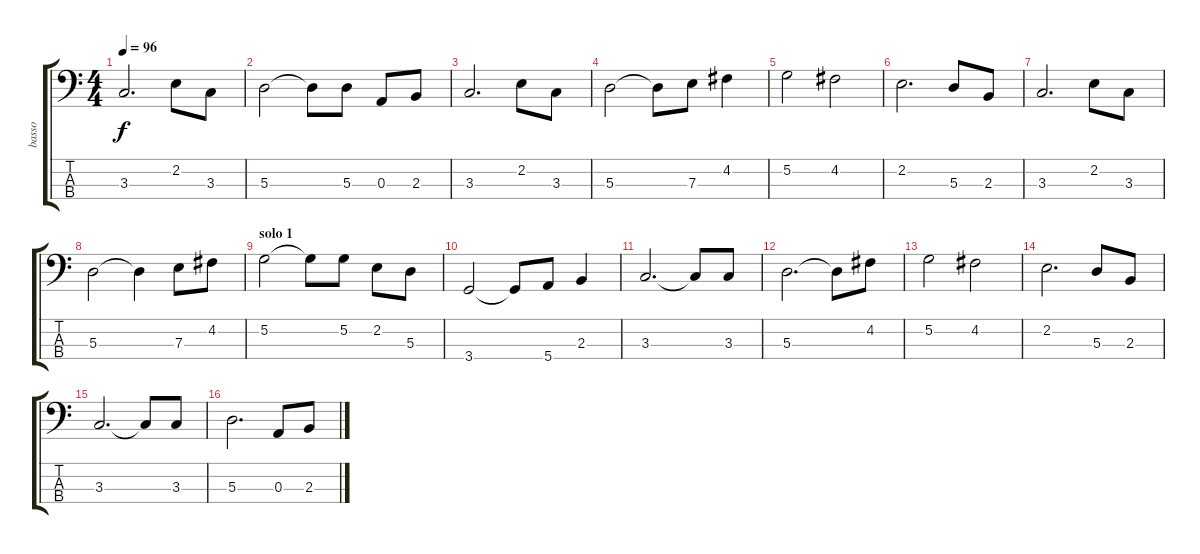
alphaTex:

\track ("basso" "basso") {instrument electricbassfinger}
\staff {score tabs}
\tuning (G2 D2 A1 E1) {hide}
\ts (4 4)
\tempo 96
\clef f4
\ks c
3.3.2{d dy f} 2.2.8 3.3.8 |
5.3.2 5.3{t}.8 5.3.8 0.3.8 2.3.8 |
3.3.2{d} 2.2.8 3.3.8 |
5.3.2 5.3{t}.8 7.3.8 4.2.4 |
5.2.2 4.2.2 |
2.2.2{d} 5.3.8 2.3.8 |
3.3.2{d} 2.2.8 3.3.8 |
5.3.2 5.3{t}.4 7.3.8 4.2.8 |
\section ("" "solo 1")
5.2.2 5.2{t}.8 5.2.8 2.2.8 5.3.8 |
3.4.2 3.4{t}.8 5.4.8 2.3.4 |
3.3.2{d} 3.3{t}.8 3.3.8 |
5.3.2{d} 5.3{t}.8 4.2.8 |
5.2.2 4.2.2 |
2.2.2{d} 5.3.8 2.3.8 |
3.3.2{d} 3.3{t}.8 3.3.8 |
5.3.2{d} 0.3.8 2.3.8
